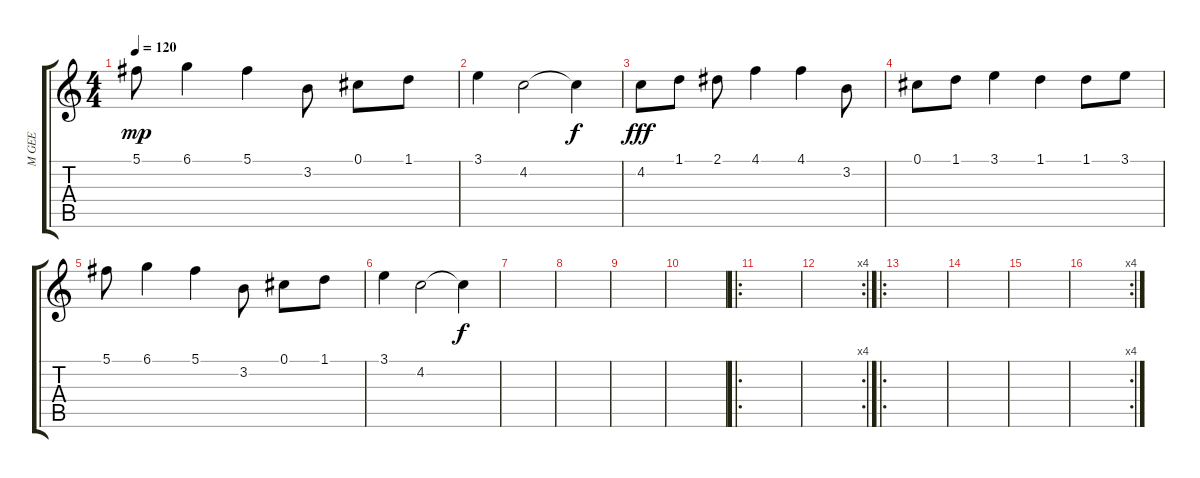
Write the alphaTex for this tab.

\track ("M GEE" "M GEE") {instrument acousticguitarnylon}
\staff {score tabs}
\tuning (Db4 Ab3 E3 B2 Gb2 B1) {hide}
\ts (4 4)
\tempo 120
\clef g2
\ks c
5.1.8{dy mp} 6.1.4 5.1.4 3.2.8 0.1.8 1.1.8 |
3.1.4 4.2.2 4.2{t}.4{dy f} |
4.2.8{dy fff} 1.1.8 2.1.8 4.1.4 4.1.4 3.2.8 |
0.1.8 1.1.8 3.1.4 1.1.4 1.1.8 3.1.8 |
5.1.8 6.1.4 5.1.4 3.2.8 0.1.8 1.1.8 |
3.1.4 4.2.2 4.2{t}.4{dy f} |
|
|
|
|
\ro
|
\rc 4
|
\ro
|
|
|
\rc 4
